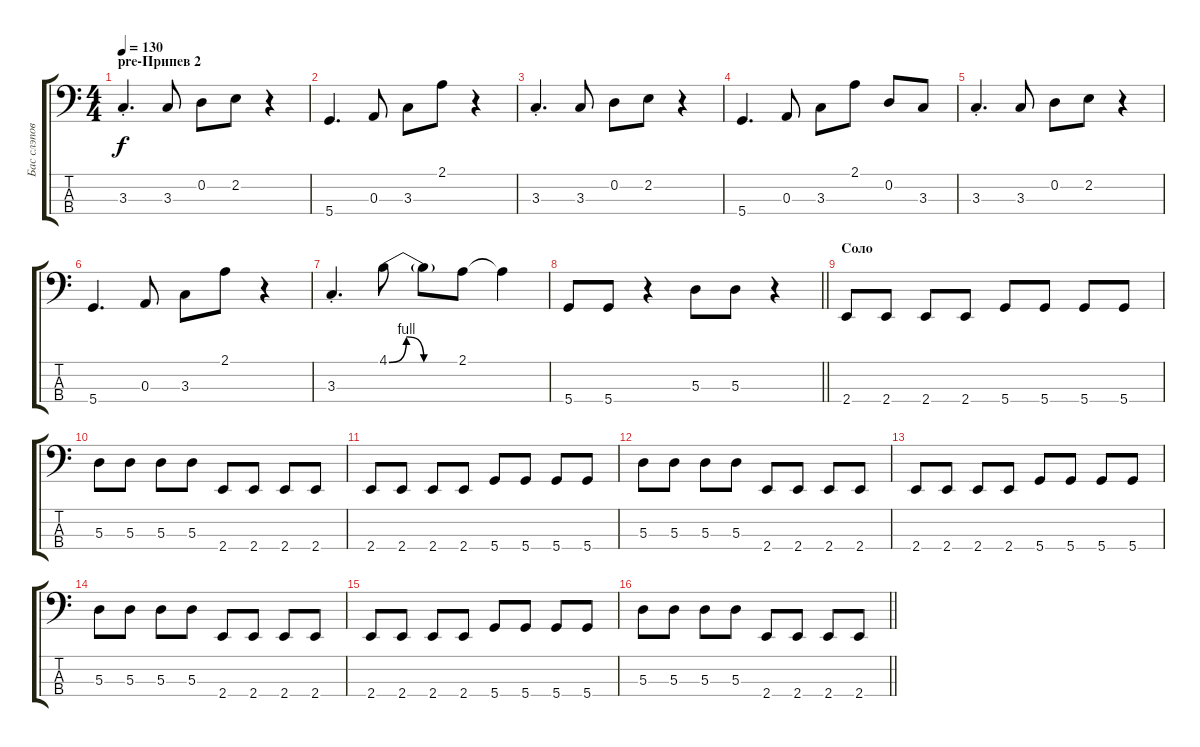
\track ("Бас слэповый" "Бас слэпов") {instrument slapbass1}
\staff {score tabs}
\tuning (G2 D2 A1 D1) {hide}
\ts (4 4)
\section ("" "pre-Припев 2")
\tempo 130
\clef f4
\ks c
3.3{st}.4{d dy f} 3.3.8 0.2.8 2.2.8 r.4 |
5.4.4{d} 0.3.8 3.3.8 2.1.8 r.4 |
3.3{st}.4{d} 3.3.8 0.2.8 2.2.8 r.4 |
5.4.4{d} 0.3.8 3.3.8 2.1.8 0.2.8 3.3.8 |
3.3{st}.4{d} 3.3.8 0.2.8 2.2.8 r.4 |
5.4.4{d} 0.3.8 3.3.8 2.1.8 r.4 |
3.3{st}.4{d} 4.1{be (custom 0 0 15 4 30 0 60 0)}.8 4.1{t}.8 2.1.8 2.1{t}.4 |
\barLineRight lightlight
5.4.8 5.4.8 r.4 5.3.8 5.3.8 r.4 |
\section ("" "Соло")
2.4.8 2.4.8 2.4.8 2.4.8 5.4.8 5.4.8 5.4.8 5.4.8 |
5.3.8 5.3.8 5.3.8 5.3.8 2.4.8 2.4.8 2.4.8 2.4.8 |
2.4.8 2.4.8 2.4.8 2.4.8 5.4.8 5.4.8 5.4.8 5.4.8 |
5.3.8 5.3.8 5.3.8 5.3.8 2.4.8 2.4.8 2.4.8 2.4.8 |
2.4.8 2.4.8 2.4.8 2.4.8 5.4.8 5.4.8 5.4.8 5.4.8 |
5.3.8 5.3.8 5.3.8 5.3.8 2.4.8 2.4.8 2.4.8 2.4.8 |
2.4.8 2.4.8 2.4.8 2.4.8 5.4.8 5.4.8 5.4.8 5.4.8 |
\barLineRight lightlight
5.3.8 5.3.8 5.3.8 5.3.8 2.4.8 2.4.8 2.4.8 2.4.8
